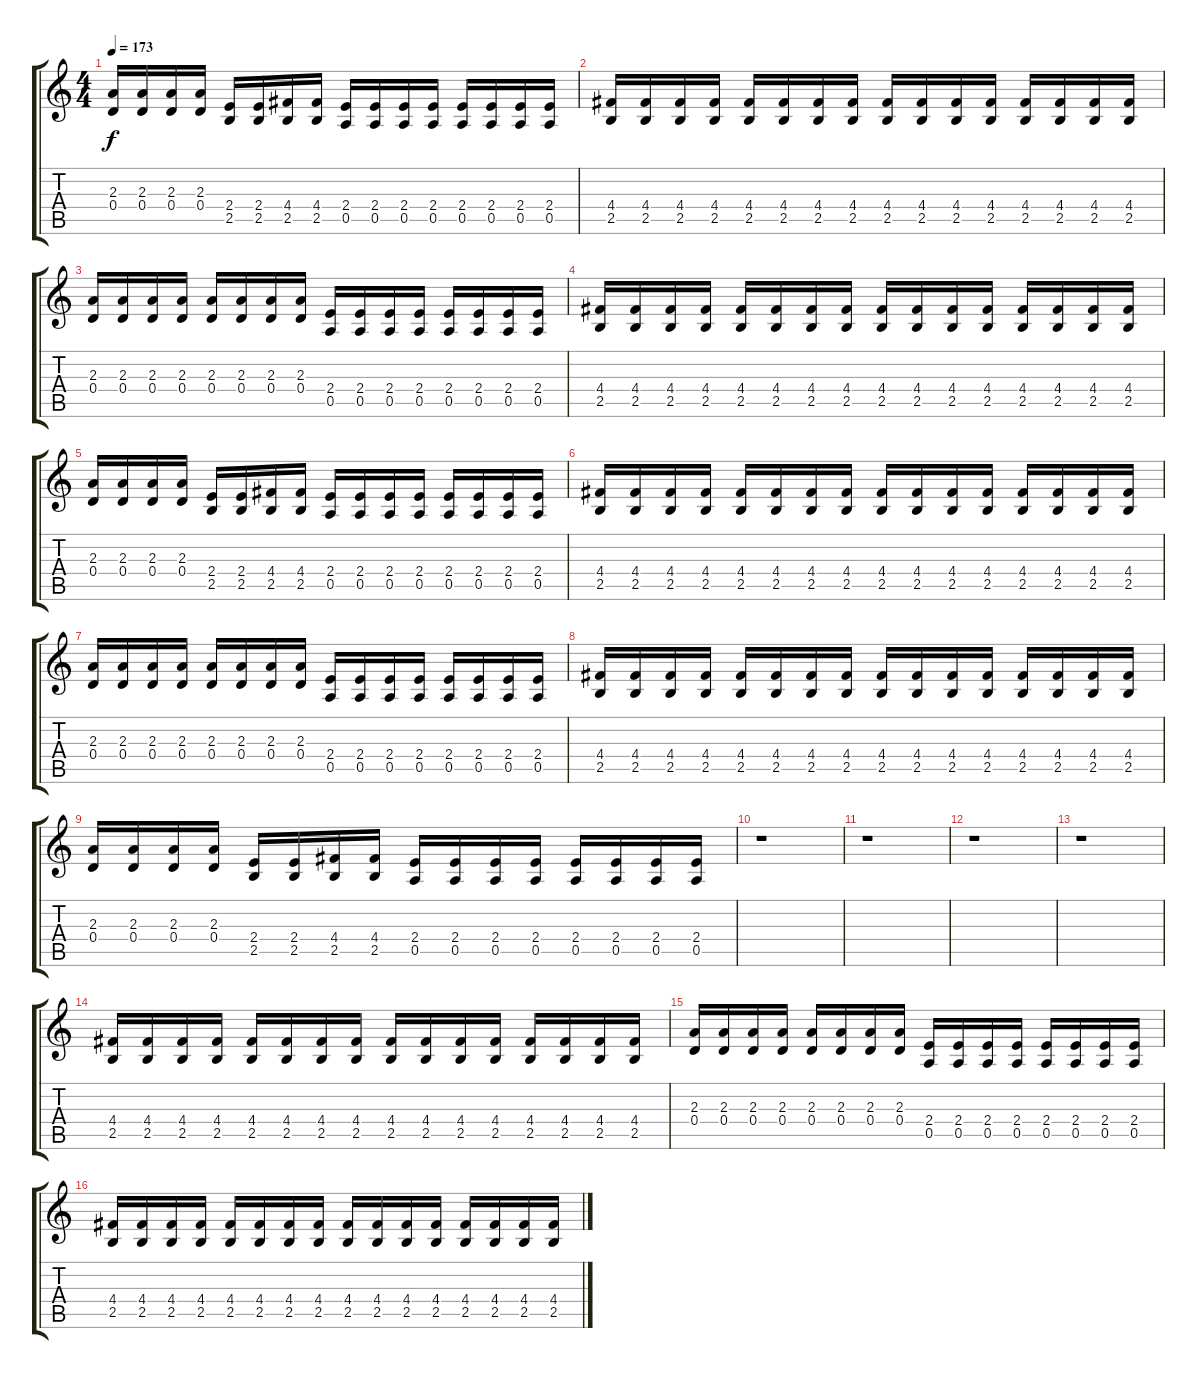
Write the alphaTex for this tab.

\track "" {instrument distortionguitar}
\staff {score tabs}
\tuning (E4 B3 G3 D3 A2 E2) {hide}
\ts (4 4)
\tempo 173
\clef g2
\ks c
(2.3 0.4).16{dy f} (2.3 0.4).16 (2.3 0.4).16 (2.3 0.4).16 (2.4 2.5).16 (2.4 2.5).16 (4.4 2.5).16 (4.4 2.5).16 (2.4 0.5).16 (2.4 0.5).16 (2.4 0.5).16 (2.4 0.5).16 (2.4 0.5).16 (2.4 0.5).16 (2.4 0.5).16 (2.4 0.5).16 |
(4.4 2.5).16 (4.4 2.5).16 (4.4 2.5).16 (4.4 2.5).16 (4.4 2.5).16 (4.4 2.5).16 (4.4 2.5).16 (4.4 2.5).16 (4.4 2.5).16 (4.4 2.5).16 (4.4 2.5).16 (4.4 2.5).16 (4.4 2.5).16 (4.4 2.5).16 (4.4 2.5).16 (4.4 2.5).16 |
(2.3 0.4).16 (2.3 0.4).16 (2.3 0.4).16 (2.3 0.4).16 (2.3 0.4).16 (2.3 0.4).16 (2.3 0.4).16 (2.3 0.4).16 (2.4 0.5).16 (2.4 0.5).16 (2.4 0.5).16 (2.4 0.5).16 (2.4 0.5).16 (2.4 0.5).16 (2.4 0.5).16 (2.4 0.5).16 |
(4.4 2.5).16 (4.4 2.5).16 (4.4 2.5).16 (4.4 2.5).16 (4.4 2.5).16 (4.4 2.5).16 (4.4 2.5).16 (4.4 2.5).16 (4.4 2.5).16 (4.4 2.5).16 (4.4 2.5).16 (4.4 2.5).16 (4.4 2.5).16 (4.4 2.5).16 (4.4 2.5).16 (4.4 2.5).16 |
(2.3 0.4).16 (2.3 0.4).16 (2.3 0.4).16 (2.3 0.4).16 (2.4 2.5).16 (2.4 2.5).16 (4.4 2.5).16 (4.4 2.5).16 (2.4 0.5).16 (2.4 0.5).16 (2.4 0.5).16 (2.4 0.5).16 (2.4 0.5).16 (2.4 0.5).16 (2.4 0.5).16 (2.4 0.5).16 |
(4.4 2.5).16 (4.4 2.5).16 (4.4 2.5).16 (4.4 2.5).16 (4.4 2.5).16 (4.4 2.5).16 (4.4 2.5).16 (4.4 2.5).16 (4.4 2.5).16 (4.4 2.5).16 (4.4 2.5).16 (4.4 2.5).16 (4.4 2.5).16 (4.4 2.5).16 (4.4 2.5).16 (4.4 2.5).16 |
(2.3 0.4).16 (2.3 0.4).16 (2.3 0.4).16 (2.3 0.4).16 (2.3 0.4).16 (2.3 0.4).16 (2.3 0.4).16 (2.3 0.4).16 (2.4 0.5).16 (2.4 0.5).16 (2.4 0.5).16 (2.4 0.5).16 (2.4 0.5).16 (2.4 0.5).16 (2.4 0.5).16 (2.4 0.5).16 |
(4.4 2.5).16 (4.4 2.5).16 (4.4 2.5).16 (4.4 2.5).16 (4.4 2.5).16 (4.4 2.5).16 (4.4 2.5).16 (4.4 2.5).16 (4.4 2.5).16 (4.4 2.5).16 (4.4 2.5).16 (4.4 2.5).16 (4.4 2.5).16 (4.4 2.5).16 (4.4 2.5).16 (4.4 2.5).16 |
(2.3 0.4).16 (2.3 0.4).16 (2.3 0.4).16 (2.3 0.4).16 (2.4 2.5).16 (2.4 2.5).16 (4.4 2.5).16 (4.4 2.5).16 (2.4 0.5).16 (2.4 0.5).16 (2.4 0.5).16 (2.4 0.5).16 (2.4 0.5).16 (2.4 0.5).16 (2.4 0.5).16 (2.4 0.5).16 |
r.1 |
r.1 |
r.1 |
r.1 |
(4.4 2.5).16 (4.4 2.5).16 (4.4 2.5).16 (4.4 2.5).16 (4.4 2.5).16 (4.4 2.5).16 (4.4 2.5).16 (4.4 2.5).16 (4.4 2.5).16 (4.4 2.5).16 (4.4 2.5).16 (4.4 2.5).16 (4.4 2.5).16 (4.4 2.5).16 (4.4 2.5).16 (4.4 2.5).16 |
(2.3 0.4).16 (2.3 0.4).16 (2.3 0.4).16 (2.3 0.4).16 (2.3 0.4).16 (2.3 0.4).16 (2.3 0.4).16 (2.3 0.4).16 (2.4 0.5).16 (2.4 0.5).16 (2.4 0.5).16 (2.4 0.5).16 (2.4 0.5).16 (2.4 0.5).16 (2.4 0.5).16 (2.4 0.5).16 |
(4.4 2.5).16 (4.4 2.5).16 (4.4 2.5).16 (4.4 2.5).16 (4.4 2.5).16 (4.4 2.5).16 (4.4 2.5).16 (4.4 2.5).16 (4.4 2.5).16 (4.4 2.5).16 (4.4 2.5).16 (4.4 2.5).16 (4.4 2.5).16 (4.4 2.5).16 (4.4 2.5).16 (4.4 2.5).16
